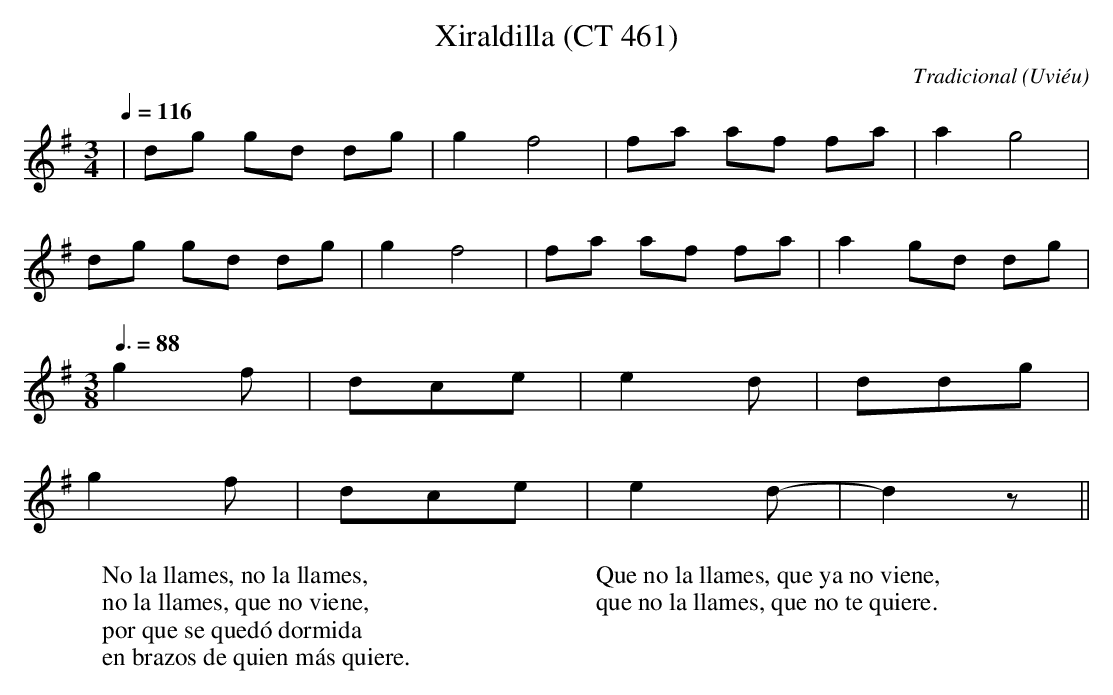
X:1
T:Xiraldilla (CT 461)
C:Tradicional
O:Uviéu
M:3/4
L:1/8
Q:1/4=116
K:G
|dg gd dg|g2 f4|fa af fa|a2 g4|
dg gd dg|g2 f4|fa af fa|a2 gd dg|
[M:3/8]
[Q:3/8=88]
g2 f|dce|e2 d|ddg|
g2 f|dce|e2 d-|d2 z||
W:No la llames, no la llames,
W:no la llames, que no viene,
W:por que se quedó dormida
W:en brazos de quien más quiere.
W:
W:Que no la llames, que ya no viene,
W:que no la llames, que no te quiere.
W:
